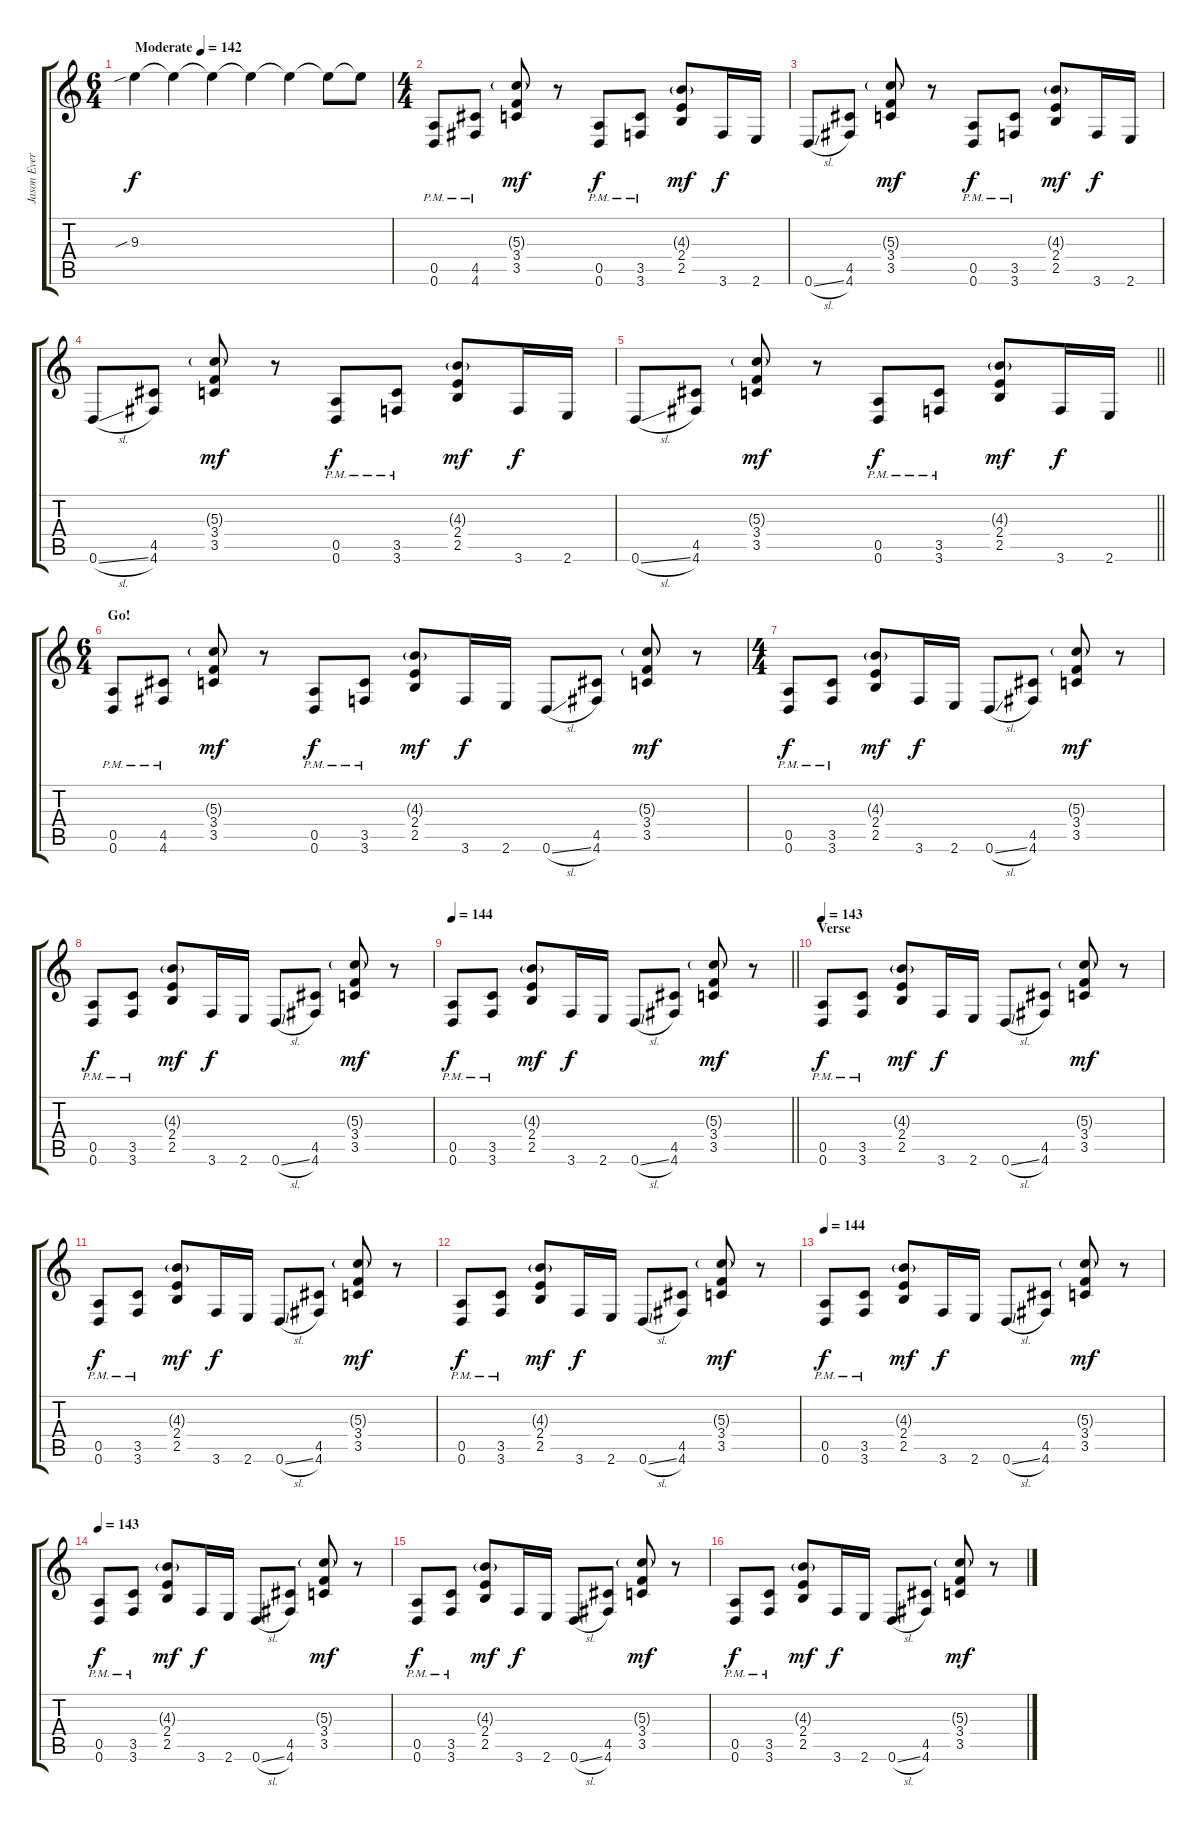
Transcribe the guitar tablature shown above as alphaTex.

\track ("Jason Everman" "Jason Ever") {instrument distortionguitar}
\staff {score tabs}
\tuning (E4 B3 G3 D3 A2 D2) {hide}
\ts (6 4)
\tempo (142 "Moderate")
\clef g2
\ks c
9.3{sib}.4{dy f instrument distortionguitar} 9.3{t}.4 9.3{t}.4 9.3{t}.4 9.3{t}.4 9.3{t}.8 9.3{t}.8 |
\ts (4 4)
(0.5{pm} 0.6{pm}).8 (4.5{pm} 4.6{pm}).8 (5.3{g} 3.4 3.5).8{dy mf} r.8 (0.5{pm} 0.6{pm}).8{dy f} (3.5{pm} 3.6{pm}).8 (4.3{g} 2.4 2.5).8{dy mf} 3.6.16{dy f} 2.6.16 |
0.6{sl}.8 (4.5 4.6).8 (5.3{g} 3.4 3.5).8{dy mf} r.8 (0.5{pm} 0.6{pm}).8{dy f} (3.5{pm} 3.6{pm}).8 (4.3{g} 2.4 2.5).8{dy mf} 3.6.16{dy f} 2.6.16 |
0.6{sl}.8 (4.5 4.6).8 (5.3{g} 3.4 3.5).8{dy mf} r.8 (0.5{pm} 0.6{pm}).8{dy f} (3.5{pm} 3.6{pm}).8 (4.3{g} 2.4 2.5).8{dy mf} 3.6.16{dy f} 2.6.16 |
\barLineRight lightlight
0.6{sl}.8 (4.5 4.6).8 (5.3{g} 3.4 3.5).8{dy mf} r.8 (0.5{pm} 0.6{pm}).8{dy f} (3.5{pm} 3.6{pm}).8 (4.3{g} 2.4 2.5).8{dy mf} 3.6.16{dy f} 2.6.16 |
\ts (6 4)
\section ("" "Go!")
(0.5{pm} 0.6{pm}).8 (4.5{pm} 4.6{pm}).8 (5.3{g} 3.4 3.5).8{dy mf} r.8 (0.5{pm} 0.6{pm}).8{dy f} (3.5{pm} 3.6{pm}).8 (4.3{g} 2.4 2.5).8{dy mf} 3.6.16{dy f} 2.6.16 0.6{sl}.8 (4.5 4.6).8 (5.3{g} 3.4 3.5).8{dy mf} r.8 |
\ts (4 4)
(0.5{pm} 0.6{pm}).8{dy f} (3.5{pm} 3.6{pm}).8 (4.3{g} 2.4 2.5).8{dy mf} 3.6.16{dy f} 2.6.16 0.6{sl}.8 (4.5 4.6).8 (5.3{g} 3.4 3.5).8{dy mf} r.8 |
(0.5{pm} 0.6{pm}).8{dy f} (3.5{pm} 3.6{pm}).8 (4.3{g} 2.4 2.5).8{dy mf} 3.6.16{dy f} 2.6.16 0.6{sl}.8 (4.5 4.6).8 (5.3{g} 3.4 3.5).8{dy mf} r.8 |
\tempo 144
\barLineRight lightlight
(0.5{pm} 0.6{pm}).8{dy f} (3.5{pm} 3.6{pm}).8 (4.3{g} 2.4 2.5).8{dy mf} 3.6.16{dy f} 2.6.16 0.6{sl}.8 (4.5 4.6).8 (5.3{g} 3.4 3.5).8{dy mf} r.8 |
\section ("" "Verse")
\tempo 145
\tempo 143
(0.5{pm} 0.6{pm}).8{dy f} (3.5{pm} 3.6{pm}).8 (4.3{g} 2.4 2.5).8{dy mf} 3.6.16{dy f} 2.6.16 0.6{sl}.8 (4.5 4.6).8 (5.3{g} 3.4 3.5).8{dy mf} r.8 |
(0.5{pm} 0.6{pm}).8{dy f} (3.5{pm} 3.6{pm}).8 (4.3{g} 2.4 2.5).8{dy mf} 3.6.16{dy f} 2.6.16 0.6{sl}.8 (4.5 4.6).8 (5.3{g} 3.4 3.5).8{dy mf} r.8 |
(0.5{pm} 0.6{pm}).8{dy f} (3.5{pm} 3.6{pm}).8 (4.3{g} 2.4 2.5).8{dy mf} 3.6.16{dy f} 2.6.16 0.6{sl}.8 (4.5 4.6).8 (5.3{g} 3.4 3.5).8{dy mf} r.8 |
\tempo 144
(0.5{pm} 0.6{pm}).8{dy f} (3.5{pm} 3.6{pm}).8 (4.3{g} 2.4 2.5).8{dy mf} 3.6.16{dy f} 2.6.16 0.6{sl}.8 (4.5 4.6).8 (5.3{g} 3.4 3.5).8{dy mf} r.8 |
\tempo 143
(0.5{pm} 0.6{pm}).8{dy f} (3.5{pm} 3.6{pm}).8 (4.3{g} 2.4 2.5).8{dy mf} 3.6.16{dy f} 2.6.16 0.6{sl}.8 (4.5 4.6).8 (5.3{g} 3.4 3.5).8{dy mf} r.8 |
(0.5{pm} 0.6{pm}).8{dy f} (3.5{pm} 3.6{pm}).8 (4.3{g} 2.4 2.5).8{dy mf} 3.6.16{dy f} 2.6.16 0.6{sl}.8 (4.5 4.6).8 (5.3{g} 3.4 3.5).8{dy mf} r.8 |
(0.5{pm} 0.6{pm}).8{dy f} (3.5{pm} 3.6{pm}).8 (4.3{g} 2.4 2.5).8{dy mf} 3.6.16{dy f} 2.6.16 0.6{sl}.8 (4.5 4.6).8 (5.3{g} 3.4 3.5).8{dy mf} r.8
